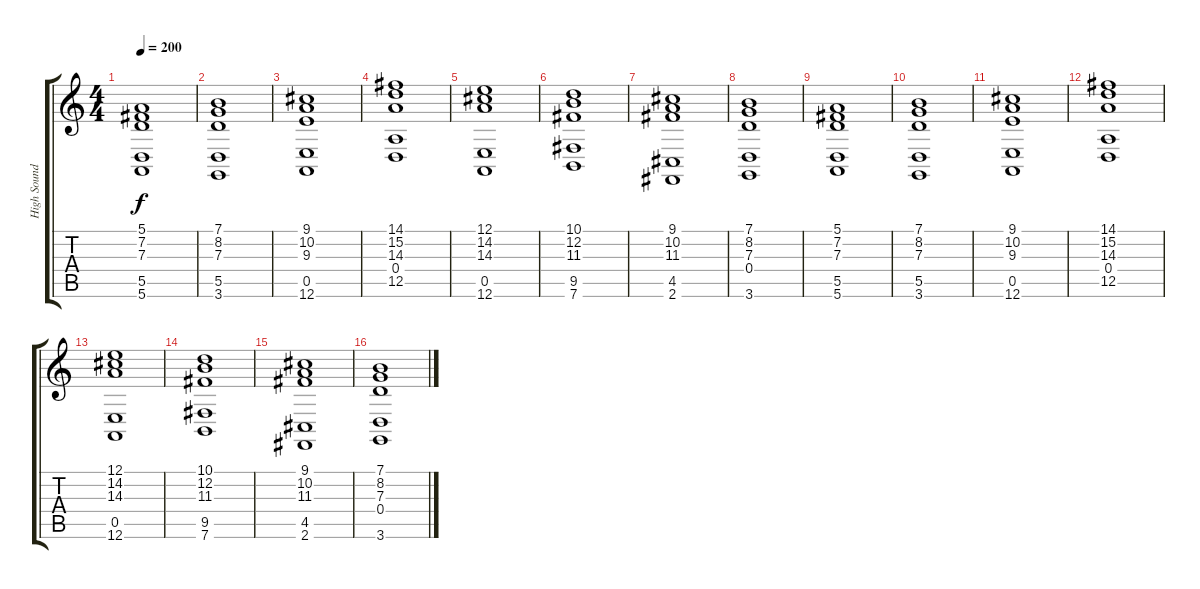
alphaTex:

\track ("High Soundy Thing" "High Sound") {instrument synthstrings2}
\staff {score tabs}
\tuning (E4 B3 G3 D3 A2 E2) {hide}
\ts (4 4)
\tempo 200
\clef g2
\ks c
(5.1 7.2 7.3 5.5 5.6).1{dy f} |
(7.1 8.2 7.3 5.5 3.6).1 |
(9.1 10.2 9.3 0.5 12.6).1 |
(14.1 15.2 14.3 0.4 12.5).1 |
(12.1 14.2 14.3 0.5 12.6).1 |
(10.1 12.2 11.3 9.5 7.6).1 |
(9.1 10.2 11.3 4.5 2.6).1 |
(7.1 8.2 7.3 0.4 3.6).1 |
(5.1 7.2 7.3 5.5 5.6).1 |
(7.1 8.2 7.3 5.5 3.6).1 |
(9.1 10.2 9.3 0.5 12.6).1 |
(14.1 15.2 14.3 0.4 12.5).1 |
(12.1 14.2 14.3 0.5 12.6).1 |
(10.1 12.2 11.3 9.5 7.6).1 |
(9.1 10.2 11.3 4.5 2.6).1 |
(7.1 8.2 7.3 0.4 3.6).1
